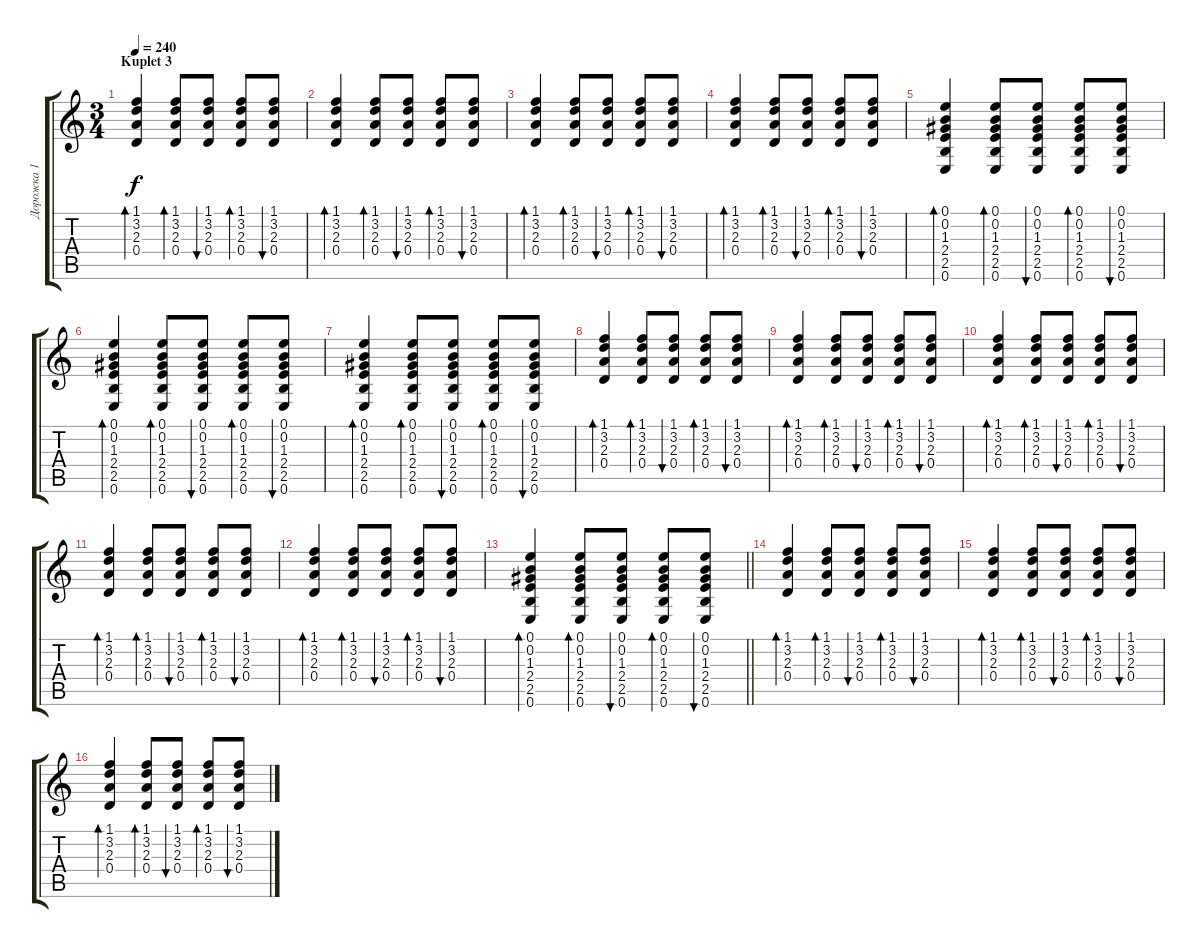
\track ("Дорожка 1" "Дорожка 1") {instrument acousticguitarsteel}
\staff {score tabs}
\tuning (E4 B3 G3 D3 A2 E2) {hide}
\ts (3 4)
\section ("" "Kuplet 3")
\tempo 240
\clef g2
\ks c
(1.1 3.2 2.3 0.4).4{bd 60 dy f} (1.1 3.2 2.3 0.4).8{bd 60} (1.1 3.2 2.3 0.4).8{bu 60} (1.1 3.2 2.3 0.4).8{bd 60} (1.1 3.2 2.3 0.4).8{bu 60} |
(1.1 3.2 2.3 0.4).4{bd 60} (1.1 3.2 2.3 0.4).8{bd 60} (1.1 3.2 2.3 0.4).8{bu 60} (1.1 3.2 2.3 0.4).8{bd 60} (1.1 3.2 2.3 0.4).8{bu 60} |
(1.1 3.2 2.3 0.4).4{bd 60} (1.1 3.2 2.3 0.4).8{bd 60} (1.1 3.2 2.3 0.4).8{bu 60} (1.1 3.2 2.3 0.4).8{bd 60} (1.1 3.2 2.3 0.4).8{bu 60} |
(1.1 3.2 2.3 0.4).4{bd 60} (1.1 3.2 2.3 0.4).8{bd 60} (1.1 3.2 2.3 0.4).8{bu 60} (1.1 3.2 2.3 0.4).8{bd 60} (1.1 3.2 2.3 0.4).8{bu 60} |
(0.1 0.2 1.3 2.4 2.5 0.6).4{bd 60} (0.1 0.2 1.3 2.4 2.5 0.6).8{bd 60} (0.1 0.2 1.3 2.4 2.5 0.6).8{bu 60} (0.1 0.2 1.3 2.4 2.5 0.6).8{bd 60} (0.1 0.2 1.3 2.4 2.5 0.6).8{bu 60} |
(0.1 0.2 1.3 2.4 2.5 0.6).4{bd 60} (0.1 0.2 1.3 2.4 2.5 0.6).8{bd 60} (0.1 0.2 1.3 2.4 2.5 0.6).8{bu 60} (0.1 0.2 1.3 2.4 2.5 0.6).8{bd 60} (0.1 0.2 1.3 2.4 2.5 0.6).8{bu 60} |
(0.1 0.2 1.3 2.4 2.5 0.6).4{bd 60} (0.1 0.2 1.3 2.4 2.5 0.6).8{bd 60} (0.1 0.2 1.3 2.4 2.5 0.6).8{bu 60} (0.1 0.2 1.3 2.4 2.5 0.6).8{bd 60} (0.1 0.2 1.3 2.4 2.5 0.6).8{bu 60} |
(1.1 3.2 2.3 0.4).4{bd 60} (1.1 3.2 2.3 0.4).8{bd 60} (1.1 3.2 2.3 0.4).8{bu 60} (1.1 3.2 2.3 0.4).8{bd 60} (1.1 3.2 2.3 0.4).8{bu 60} |
(1.1 3.2 2.3 0.4).4{bd 60} (1.1 3.2 2.3 0.4).8{bd 60} (1.1 3.2 2.3 0.4).8{bu 60} (1.1 3.2 2.3 0.4).8{bd 60} (1.1 3.2 2.3 0.4).8{bu 60} |
(1.1 3.2 2.3 0.4).4{bd 60} (1.1 3.2 2.3 0.4).8{bd 60} (1.1 3.2 2.3 0.4).8{bu 60} (1.1 3.2 2.3 0.4).8{bd 60} (1.1 3.2 2.3 0.4).8{bu 60} |
(1.1 3.2 2.3 0.4).4{bd 60} (1.1 3.2 2.3 0.4).8{bd 60} (1.1 3.2 2.3 0.4).8{bu 60} (1.1 3.2 2.3 0.4).8{bd 60} (1.1 3.2 2.3 0.4).8{bu 60} |
(1.1 3.2 2.3 0.4).4{bd 60} (1.1 3.2 2.3 0.4).8{bd 60} (1.1 3.2 2.3 0.4).8{bu 60} (1.1 3.2 2.3 0.4).8{bd 60} (1.1 3.2 2.3 0.4).8{bu 60} |
\barLineRight lightlight
(0.1 0.2 1.3 2.4 2.5 0.6).4{bd 60} (0.1 0.2 1.3 2.4 2.5 0.6).8{bd 60} (0.1 0.2 1.3 2.4 2.5 0.6).8{bu 60} (0.1 0.2 1.3 2.4 2.5 0.6).8{bd 60} (0.1 0.2 1.3 2.4 2.5 0.6).8{bu 60} |
(1.1 3.2 2.3 0.4).4{bd 60} (1.1 3.2 2.3 0.4).8{bd 60} (1.1 3.2 2.3 0.4).8{bu 60} (1.1 3.2 2.3 0.4).8{bd 60} (1.1 3.2 2.3 0.4).8{bu 60} |
(1.1 3.2 2.3 0.4).4{bd 60} (1.1 3.2 2.3 0.4).8{bd 60} (1.1 3.2 2.3 0.4).8{bu 60} (1.1 3.2 2.3 0.4).8{bd 60} (1.1 3.2 2.3 0.4).8{bu 60} |
(1.1 3.2 2.3 0.4).4{bd 60} (1.1 3.2 2.3 0.4).8{bd 60} (1.1 3.2 2.3 0.4).8{bu 60} (1.1 3.2 2.3 0.4).8{bd 60} (1.1 3.2 2.3 0.4).8{bu 60}
